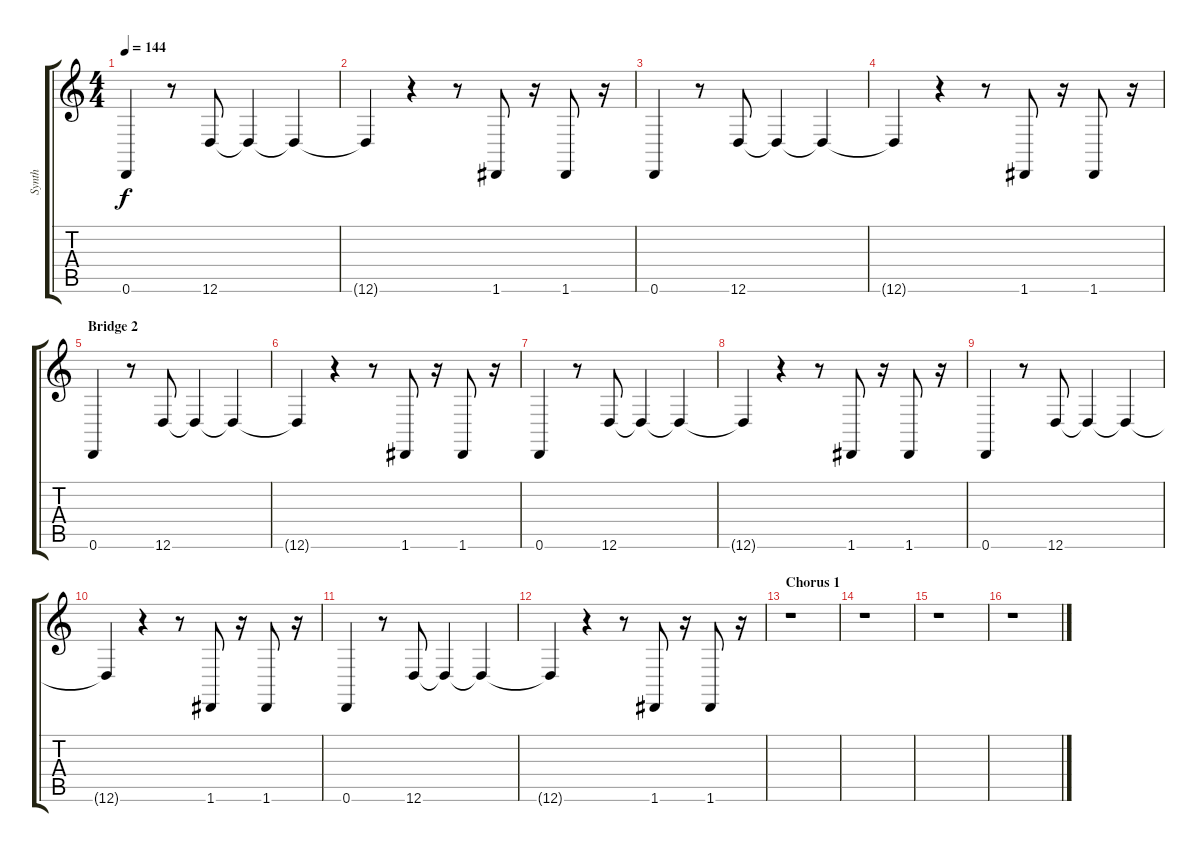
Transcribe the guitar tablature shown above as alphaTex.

\track ("Synth" "Synth") {instrument lead2sawtooth}
\staff {score tabs}
\tuning (E4 B3 G3 D3 A2 D2) {hide}
\ts (4 4)
\tempo 144
\clef g2
\ks c
0.6.4{dy f} r.8 12.6.8 12.6{t}.4 12.6{t}.4 |
12.6{t}.4 r.4 r.8 1.6.8 r.16 1.6.8 r.16 |
0.6.4 r.8 12.6.8 12.6{t}.4 12.6{t}.4 |
12.6{t}.4 r.4 r.8 1.6.8 r.16 1.6.8 r.16 |
\section ("" "Bridge 2")
0.6.4 r.8 12.6.8 12.6{t}.4 12.6{t}.4 |
12.6{t}.4 r.4 r.8 1.6.8 r.16 1.6.8 r.16 |
0.6.4 r.8 12.6.8 12.6{t}.4 12.6{t}.4 |
12.6{t}.4 r.4 r.8 1.6.8 r.16 1.6.8 r.16 |
0.6.4 r.8 12.6.8 12.6{t}.4 12.6{t}.4 |
12.6{t}.4 r.4 r.8 1.6.8 r.16 1.6.8 r.16 |
0.6.4 r.8 12.6.8 12.6{t}.4 12.6{t}.4 |
12.6{t}.4 r.4 r.8 1.6.8 r.16 1.6.8 r.16 |
\section ("" "Chorus 1")
r.1 |
r.1 |
r.1 |
r.1
